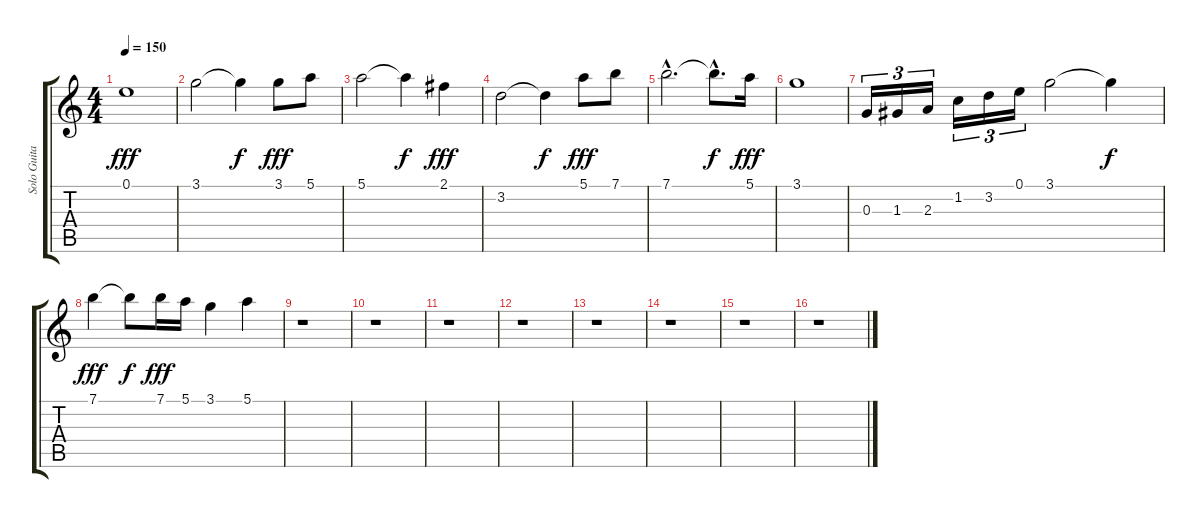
\track ("Solo Guitar" "Solo Guita") {instrument distortionguitar}
\staff {score tabs}
\tuning (E4 B3 G3 D3 A2 E2) {hide}
\ts (4 4)
\tempo 150
\clef g2
\ks c
0.1.1{dy fff} |
3.1.2 3.1{t}.4{dy f} 3.1.8{dy fff} 5.1.8 |
5.1.2 5.1{t}.4{dy f} 2.1.4{dy fff} |
3.2.2 3.2{t}.4{dy f} 5.1.8{dy fff} 7.1.8 |
7.1{hac}.2{d} 7.1{hac t}.8{d dy f} 5.1.16{dy fff} |
3.1.1 |
0.3.16{tu (3 2)} 1.3.16{tu (3 2)} 2.3.16{tu (3 2)} 1.2.16{tu (3 2)} 3.2.16{tu (3 2)} 0.1.16{tu (3 2)} 3.1.2 3.1{t}.4{dy f} |
7.1.4{dy fff} 7.1{t}.8{dy f} 7.1.16{dy fff} 5.1.16 3.1.4 5.1.4 |
r.1 |
r.1 |
r.1 |
r.1 |
r.1 |
r.1 |
r.1 |
r.1
